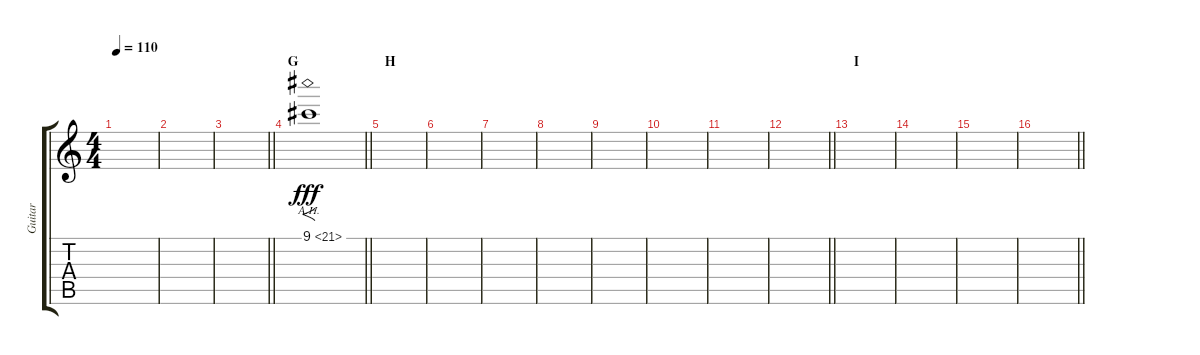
\track ("Guitar" "Guitar") {instrument distortionguitar}
\staff {score tabs}
\tuning (E4 B3 G3 D3 A2 D2) {hide}
\ts (4 4)
\tempo 110
\clef g2
\ks c
|
|
\barLineRight lightlight
|
\section ("" "G")
\barLineRight lightlight
9.1{ah 12}.1{f dy fff} |
\section ("" "H")
|
|
|
|
|
|
|
\barLineRight lightlight
|
\section ("" "I")
|
|
|
\barLineRight lightlight
